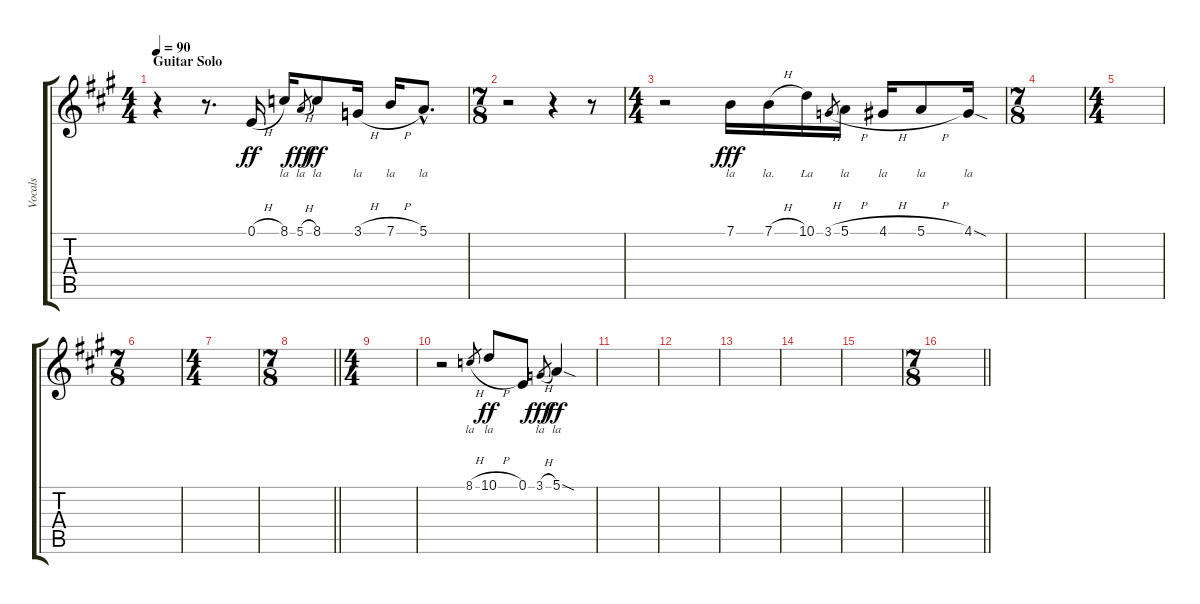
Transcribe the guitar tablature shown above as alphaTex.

\track ("Vocals" "Vocals") {instrument oboe}
\staff {score tabs}
\tuning (E4 B3 G3 D3 A2 E2) {hide}
\ts (4 4)
\section ("" "Guitar Solo")
\tempo 90
\clef g2
\ks a
r.4{dy ff} r.8{d} 0.1{h}.16{lyrics (0 "") lyrics (1 "") lyrics (2 "") lyrics (3 "") lyrics (4 "")} 8.1.16{lyrics (0 "la") lyrics (1 "") lyrics (2 "") lyrics (3 "") lyrics (4 "")} 5.1{h}.8{lyrics (0 "la") lyrics (1 "") lyrics (2 "") lyrics (3 "") lyrics (4 "") gr dy fff} 8.1.8{lyrics (0 "la") lyrics (1 "") lyrics (2 "") lyrics (3 "") lyrics (4 "") dy ff} 3.1{h}.16{lyrics (0 "la") lyrics (1 "") lyrics (2 "") lyrics (3 "") lyrics (4 "")} 7.1{h}.16{lyrics (0 "la") lyrics (1 "") lyrics (2 "") lyrics (3 "") lyrics (4 "")} 5.1{hac}.8{d lyrics (0 "la") lyrics (1 "") lyrics (2 "") lyrics (3 "") lyrics (4 "")} |
\ts (7 8)
r.2 r.4 r.8 |
\ts (4 4)
r.2 7.1.16{lyrics (0 "la") lyrics (1 "") lyrics (2 "") lyrics (3 "") lyrics (4 "") dy fff} 7.1{h}.16{lyrics (0 "la.") lyrics (1 "") lyrics (2 "") lyrics (3 "") lyrics (4 "")} 10.1.16{lyrics (0 "La") lyrics (1 "") lyrics (2 "") lyrics (3 "") lyrics (4 "")} 3.1{h}.8{lyrics (0 "") lyrics (1 "") lyrics (2 "") lyrics (3 "") lyrics (4 "") gr} 5.1{h}.16{lyrics (0 "la") lyrics (1 "") lyrics (2 "") lyrics (3 "") lyrics (4 "")} 4.1{h}.16{lyrics (0 "la") lyrics (1 "") lyrics (2 "") lyrics (3 "") lyrics (4 "")} 5.1{h}.8{lyrics (0 "la") lyrics (1 "") lyrics (2 "") lyrics (3 "") lyrics (4 "")} 4.1{sod}.16{lyrics (0 "la") lyrics (1 "") lyrics (2 "") lyrics (3 "") lyrics (4 "")} |
\ts (7 8)
|
\ts (4 4)
|
\ts (7 8)
|
\ts (4 4)
|
\ts (7 8)
\barLineRight lightlight
|
\ts (4 4)
|
r.2 8.1{h}.8{lyrics (0 "la") lyrics (1 "") lyrics (2 "") lyrics (3 "") lyrics (4 "") gr} 10.1{h}.8{lyrics (0 "la") lyrics (1 "") lyrics (2 "") lyrics (3 "") lyrics (4 "") dy ff} 0.1.8{lyrics (0 "") lyrics (1 "") lyrics (2 "") lyrics (3 "") lyrics (4 "")} 3.1{h}.8{lyrics (0 "la") lyrics (1 "") lyrics (2 "") lyrics (3 "") lyrics (4 "") gr dy fff} 5.1{sod}.4{lyrics (0 "la") lyrics (1 "") lyrics (2 "") lyrics (3 "") lyrics (4 "") dy ff} |
|
|
|
|
|
\ts (7 8)
\barLineRight lightlight
